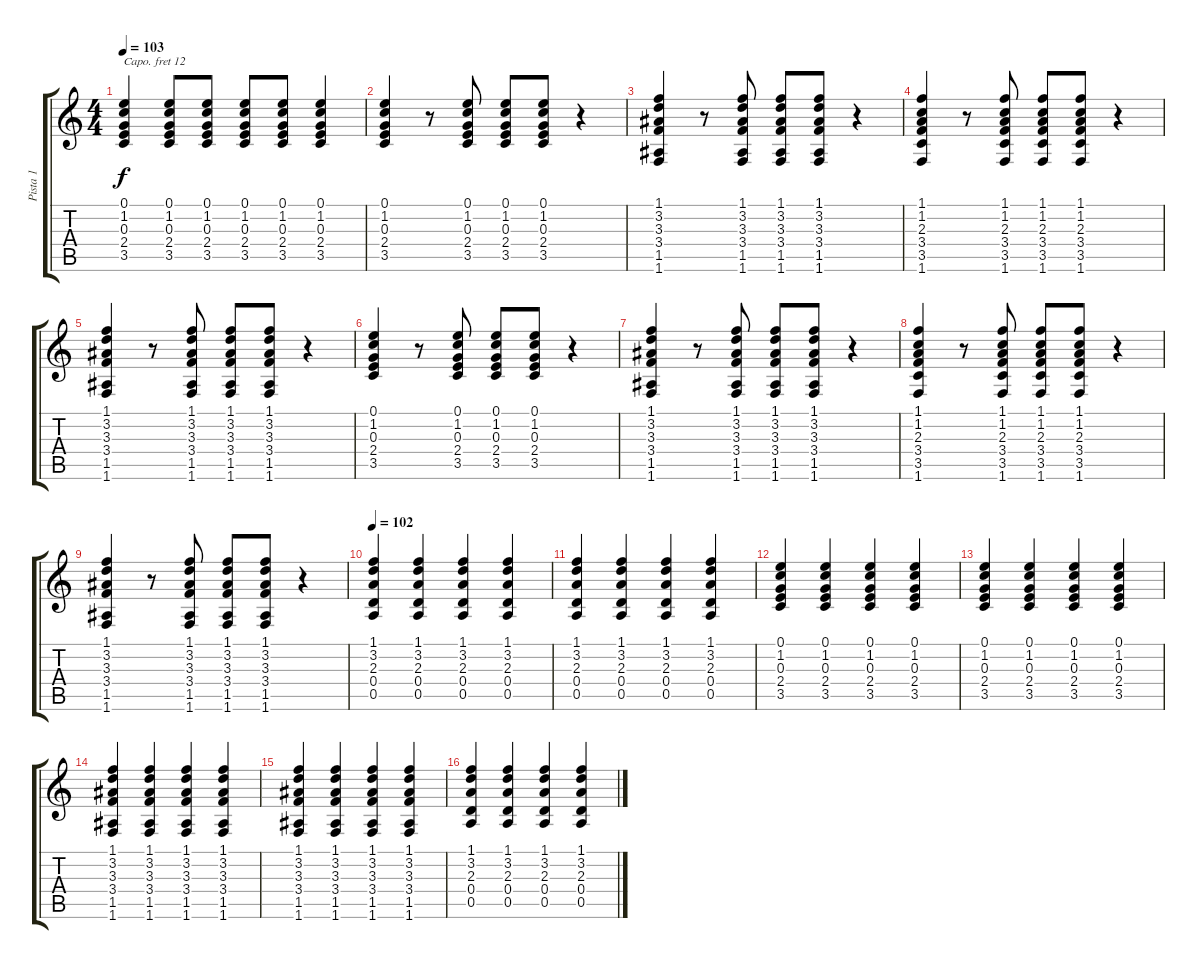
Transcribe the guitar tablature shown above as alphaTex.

\track ("Pista 1" "Pista 1") {instrument acousticgrandpiano}
\staff {score tabs}
\capo 12
\tuning (E4 B3 G3 D3 A2 E2) {hide}
\ts (4 4)
\tempo 103
\clef g2
\ks c
(0.1 1.2 0.3 2.4 3.5).4{dy f} (0.1 1.2 0.3 2.4 3.5).8 (0.1 1.2 0.3 2.4 3.5).8 (0.1 1.2 0.3 2.4 3.5).8 (0.1 1.2 0.3 2.4 3.5).8 (0.1 1.2 0.3 2.4 3.5).4 |
(0.1 1.2 0.3 2.4 3.5).4 r.8 (0.1 1.2 0.3 2.4 3.5).8 (0.1 1.2 0.3 2.4 3.5).8 (0.1 1.2 0.3 2.4 3.5).8 r.4 |
(1.1 3.2 3.3 3.4 1.5 1.6).4 r.8 (1.1 3.2 3.3 3.4 1.5 1.6).8 (1.1 3.2 3.3 3.4 1.5 1.6).8 (1.1 3.2 3.3 3.4 1.5 1.6).8 r.4 |
(1.1 1.2 2.3 3.4 3.5 1.6).4 r.8 (1.1 1.2 2.3 3.4 3.5 1.6).8 (1.1 1.2 2.3 3.4 3.5 1.6).8 (1.1 1.2 2.3 3.4 3.5 1.6).8 r.4 |
(1.1 3.2 3.3 3.4 1.5 1.6).4 r.8 (1.1 3.2 3.3 3.4 1.5 1.6).8 (1.1 3.2 3.3 3.4 1.5 1.6).8 (1.1 3.2 3.3 3.4 1.5 1.6).8 r.4 |
(0.1 1.2 0.3 2.4 3.5).4 r.8 (0.1 1.2 0.3 2.4 3.5).8 (0.1 1.2 0.3 2.4 3.5).8 (0.1 1.2 0.3 2.4 3.5).8 r.4 |
(1.1 3.2 3.3 3.4 1.5 1.6).4 r.8 (1.1 3.2 3.3 3.4 1.5 1.6).8 (1.1 3.2 3.3 3.4 1.5 1.6).8 (1.1 3.2 3.3 3.4 1.5 1.6).8 r.4 |
(1.1 1.2 2.3 3.4 3.5 1.6).4 r.8 (1.1 1.2 2.3 3.4 3.5 1.6).8 (1.1 1.2 2.3 3.4 3.5 1.6).8 (1.1 1.2 2.3 3.4 3.5 1.6).8 r.4 |
(1.1 3.2 3.3 3.4 1.5 1.6).4 r.8 (1.1 3.2 3.3 3.4 1.5 1.6).8 (1.1 3.2 3.3 3.4 1.5 1.6).8 (1.1 3.2 3.3 3.4 1.5 1.6).8 r.4 |
\tempo 102
(1.1 3.2 2.3 0.4 0.5).4 (1.1 3.2 2.3 0.4 0.5).4 (1.1 3.2 2.3 0.4 0.5).4 (1.1 3.2 2.3 0.4 0.5).4 |
(1.1 3.2 2.3 0.4 0.5).4 (1.1 3.2 2.3 0.4 0.5).4 (1.1 3.2 2.3 0.4 0.5).4 (1.1 3.2 2.3 0.4 0.5).4 |
(0.1 1.2 0.3 2.4 3.5).4 (0.1 1.2 0.3 2.4 3.5).4 (0.1 1.2 0.3 2.4 3.5).4 (0.1 1.2 0.3 2.4 3.5).4 |
(0.1 1.2 0.3 2.4 3.5).4 (0.1 1.2 0.3 2.4 3.5).4 (0.1 1.2 0.3 2.4 3.5).4 (0.1 1.2 0.3 2.4 3.5).4 |
(1.1 3.2 3.3 3.4 1.5 1.6).4 (1.1 3.2 3.3 3.4 1.5 1.6).4 (1.1 3.2 3.3 3.4 1.5 1.6).4 (1.1 3.2 3.3 3.4 1.5 1.6).4 |
(1.1 3.2 3.3 3.4 1.5 1.6).4 (1.1 3.2 3.3 3.4 1.5 1.6).4 (1.1 3.2 3.3 3.4 1.5 1.6).4 (1.1 3.2 3.3 3.4 1.5 1.6).4 |
(1.1 3.2 2.3 0.4 0.5).4 (1.1 3.2 2.3 0.4 0.5).4 (1.1 3.2 2.3 0.4 0.5).4 (1.1 3.2 2.3 0.4 0.5).4
